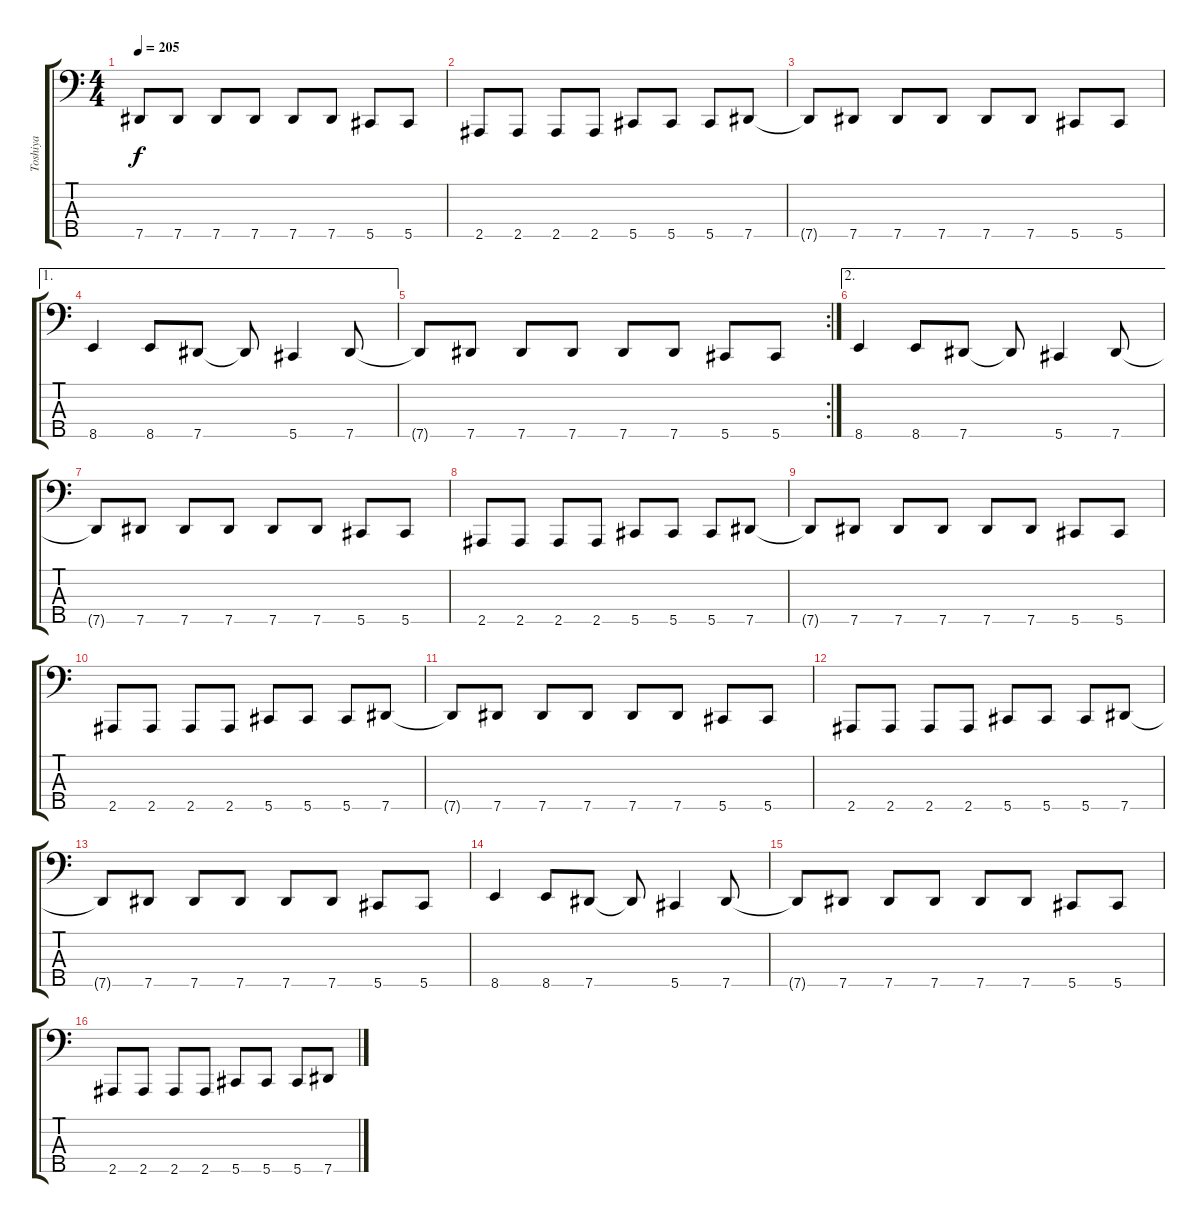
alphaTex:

\track ("Toshiya" "Toshiya") {instrument electricbasspick}
\staff {score tabs}
\tuning (E2 B1 Gb1 Db1 Ab0) {hide}
\ts (4 4)
\tempo 205
\clef f4
\ks c
7.5{t}.8{dy f} 7.5.8 7.5.8 7.5.8 7.5.8 7.5.8 5.5.8 5.5.8 |
2.5.8 2.5.8 2.5.8 2.5.8 5.5.8 5.5.8 5.5.8 7.5.8 |
7.5{t}.8 7.5.8 7.5.8 7.5.8 7.5.8 7.5.8 5.5.8 5.5.8 |
\ae 1
8.5.4 8.5.8 7.5.8 7.5{t}.8 5.5.4 7.5.8 |
\rc 2
7.5{t}.8 7.5.8 7.5.8 7.5.8 7.5.8 7.5.8 5.5.8 5.5.8 |
\ae 2
8.5.4 8.5.8 7.5.8 7.5{t}.8 5.5.4 7.5.8 |
7.5{t}.8 7.5.8 7.5.8 7.5.8 7.5.8 7.5.8 5.5.8 5.5.8 |
2.5.8 2.5.8 2.5.8 2.5.8 5.5.8 5.5.8 5.5.8 7.5.8 |
7.5{t}.8 7.5.8 7.5.8 7.5.8 7.5.8 7.5.8 5.5.8 5.5.8 |
2.5.8 2.5.8 2.5.8 2.5.8 5.5.8 5.5.8 5.5.8 7.5.8 |
7.5{t}.8 7.5.8 7.5.8 7.5.8 7.5.8 7.5.8 5.5.8 5.5.8 |
2.5.8 2.5.8 2.5.8 2.5.8 5.5.8 5.5.8 5.5.8 7.5.8 |
7.5{t}.8 7.5.8 7.5.8 7.5.8 7.5.8 7.5.8 5.5.8 5.5.8 |
8.5.4 8.5.8 7.5.8 7.5{t}.8 5.5.4 7.5.8 |
7.5{t}.8 7.5.8 7.5.8 7.5.8 7.5.8 7.5.8 5.5.8 5.5.8 |
2.5.8 2.5.8 2.5.8 2.5.8 5.5.8 5.5.8 5.5.8 7.5.8
